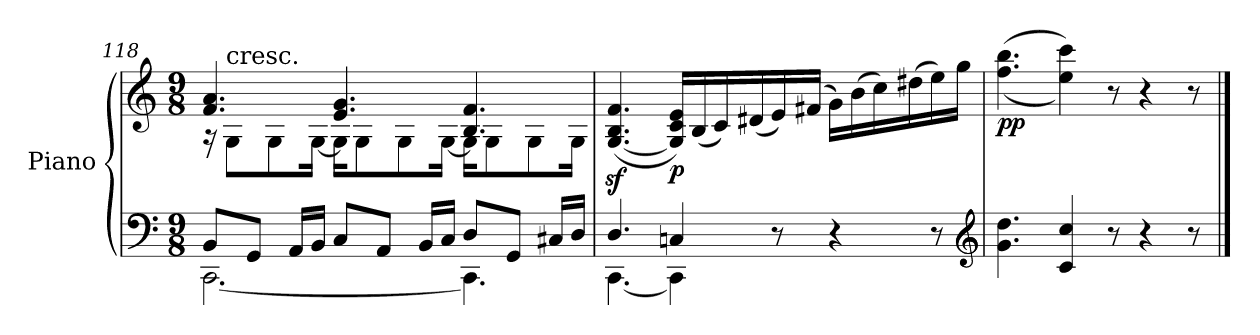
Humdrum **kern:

**kern	**kern	**dynam
*part1	*part1	*part1
*staff2	*staff1	*staff1/2
*I"Piano	*	*
*I'Pno	*	*
*clefF4	*clefG2	*
*k[]	*k[]	*
*C:	*C:	*
*M9/8	*M9/8	*
=118	=118	=118
*^	*^	*
8BB/L	[2.CC\	4.f/ 4.a/	16rA	.
!	!	!	!LO:TX:a:t=cresc.	!
.	.	.	8G\L	.
8GG/J	.	.	.	.
.	.	.	8G\	.
16AA/LL	.	.	.	.
16BB/JJ	.	.	[16G\Jk	.
8C/L	.	4.e/ 4.g/	16G\KL]	.
.	.	.	8G\	.
8AA/J	.	.	.	.
.	.	.	8G\	.
16BB/LL	.	.	.	.
16C/JJ	.	.	[16G\Jk	.
8D/L	4.CC\]	4.B/ 4.f/	16G\KL]	.
.	.	.	8G\	.
8GG/J	.	.	.	.
.	.	.	8G\	.
16C#X/LL	.	.	.	.
16D/JJ	.	.	16G\Jk	.
*	*	*v	*v	*
=119	=119	=119	=119
4.D/	[4.CC\	([4.G/z< 4.B/z< 4.f/z<	.
!	!	!	!LO:DY:b
4Cn/	4CC\]	16G/] 16c/ 16e/LL)	p
.	.	(16B/	.
.	.	16c/)	.
.	.	(16d#X/	.
8r	2ryy	16e/)	.
.	.	(16f#X/JJ	.
4r	.	16g\LL)	.
.	.	(16b\	.
.	.	16cc\)	.
.	.	(16dd#X\	.
8r	.	16ee\)	.
.	.	16gg\JJ	.
*v	*v	*	*
*clefG2	*	*
!!LO:PB:g=z
=120	=120	=120
!	!	!LO:DY:b
4.g\ 4.dd\	((4.ff\ 4.bb\	pp
4c/ 4cc/	4ee\ 4ccc\))	.
8r	8r	.
4r	4r	.
8r	8r	.
==	==	==
*-	*-	*-
